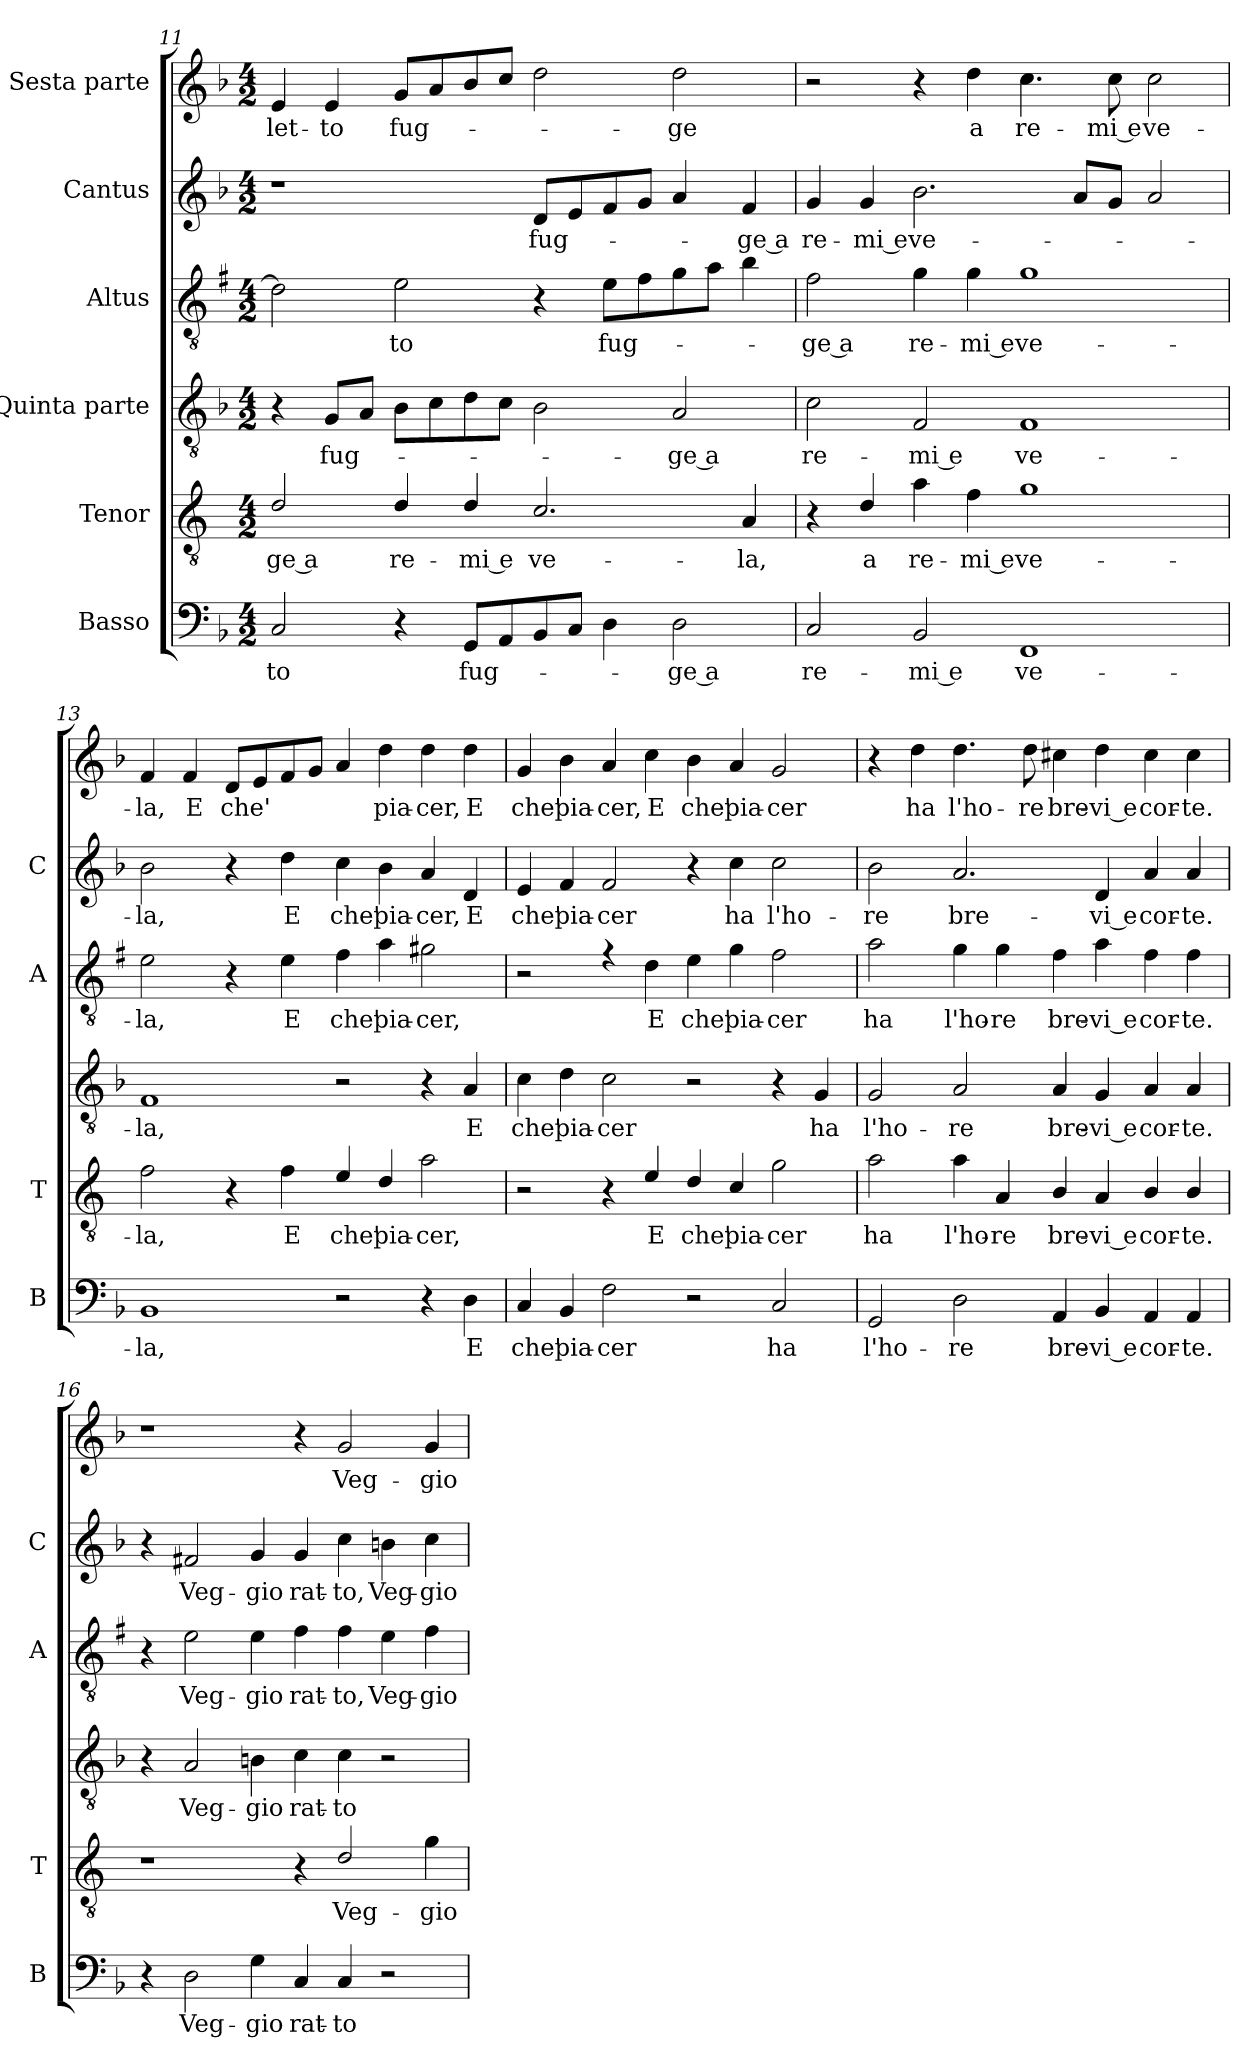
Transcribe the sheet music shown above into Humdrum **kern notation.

**kern	**text	**kern	**text	**kern	**text	**kern	**text	**kern	**text	**kern	**text
*part6	*part6	*part5	*part5	*part4	*part4	*part3	*part3	*part2	*part2	*part1	*part1
*staff6	*staff6	*staff5	*staff5	*staff4	*staff4	*staff3	*staff3	*staff2	*staff2	*staff1	*staff1
*I"Basso	*	*I"Tenor	*	*I"Quinta parte	*	*I"Altus	*	*I"Cantus	*	*I"Sesta parte	*
*I'B	*	*I'T	*	*	*	*I'A	*	*I'C	*	*	*
*clefF4	*	*clefGv2	*	*clefGv2	*	*clefGv2	*	*clefG2	*	*clefG2	*
*	*	*ITrd4c7	*	*	*	*ITrd1c2	*	*	*	*	*
*k[b-]	*	*k[b-]	*	*k[b-]	*	*k[b-]	*	*k[b-]	*	*k[b-]	*
*F:	*	*F:	*	*F:	*	*F:	*	*F:	*	*F:	*
*M4/2	*	*M4/2	*	*M4/2	*	*M4/2	*	*M4/2	*	*M4/2	*
=11	=11	=11	=11	=11	=11	=11	=11	=11	=11	=11	=11
!	!LO:LY:b	!	!LO:LY:b	!	!	!	!	!	!	!	!LO:LY:b
2C/	-to	2G/	-ge a	4r	.	2c\]	.	1r	.	4e/	-let-
!	!	!	!	!	!LO:LY:b	!	!	!	!	!	!LO:LY:b
.	.	.	.	8G/L	fug-	.	.	.	.	4e/	-to
.	.	.	.	8A/J	.	.	.	.	.	.	.
!	!	!	!LO:LY:b	!	!	!	!LO:LY:b	!	!	!	!LO:LY:b
4r	.	4G/	re-	8B-\L	.	2d\	-to	.	.	8g/L	fug-
.	.	.	.	8c\	.	.	.	.	.	8a/	.
!	!LO:LY:b	!	!LO:LY:b	!	!	!	!	!	!	!	!
8GG/L	fug-	4G/	-mi e	8d\	.	.	.	.	.	8b-/	.
8AA/	.	.	.	8c\J	.	.	.	.	.	8cc/J	.
!	!	!	!LO:LY:b	!	!	!	!	!	!LO:LY:b	!	!
8BB-/	.	2.F/	ve-	2B-\	.	4r	.	8d/L	fug-	2dd\	.
8C/J	.	.	.	.	.	.	.	8e/	.	.	.
!	!	!	!	!	!	!	!LO:LY:b	!	!	!	!
4D\	.	.	.	.	.	8d\L	fug-	8f/	.	.	.
.	.	.	.	.	.	8e\	.	8g/J	.	.	.
!	!LO:LY:b	!	!	!	!LO:LY:b	!	!	!	!	!	!LO:LY:b
2D\	-ge a	.	.	2A/	-ge a	8f\	.	4a/	.	2dd\	-ge
.	.	.	.	.	.	8g\J	.	.	.	.	.
!	!	!	!LO:LY:b	!	!	!	!	!	!LO:LY:b	!	!
.	.	4D/	-la,	.	.	4a\	.	4f/	-ge a	.	.
=12	=12	=12	=12	=12	=12	=12	=12	=12	=12	=12	=12
!	!LO:LY:b	!	!	!	!LO:LY:b	!	!LO:LY:b	!	!LO:LY:b	!	!
2C/	re-	4r	.	2c\	re-	2e\	-ge a	4g/	re-	2r	.
!	!	!	!LO:LY:b	!	!	!	!	!	!LO:LY:b	!	!
.	.	4G/	a	.	.	.	.	4g/	-mi e	.	.
!	!LO:LY:b	!	!LO:LY:b	!	!LO:LY:b	!	!LO:LY:b	!	!LO:LY:b	!	!
2BB-/	-mi e	4d\	re-	2F/	-mi e	4f\	re-	2.b-\	ve-	4r	.
!	!	!	!LO:LY:b	!	!	!	!LO:LY:b	!	!	!	!LO:LY:b
.	.	4B-\	-mi e	.	.	4f\	-mi e	.	.	4dd\	a
!	!LO:LY:b	!	!LO:LY:b	!	!LO:LY:b	!	!LO:LY:b	!	!	!	!LO:LY:b
1FF	ve-	1c	ve-	1F	ve-	1f	ve-	.	.	4.cc\	re-
.	.	.	.	.	.	.	.	8a/L	.	.	.
!	!	!	!	!	!	!	!	!	!	!	!LO:LY:b
.	.	.	.	.	.	.	.	8g/J	.	8cc\	-mi e
!	!	!	!	!	!	!	!	!	!	!	!LO:LY:b
.	.	.	.	.	.	.	.	2a/	.	2cc\	ve-
=13	=13	=13	=13	=13	=13	=13	=13	=13	=13	=13	=13
!	!LO:LY:b	!	!LO:LY:b	!	!LO:LY:b	!	!LO:LY:b	!	!LO:LY:b	!	!LO:LY:b
1BB-	-la,	2B-\	-la,	1F	-la,	2d\	-la,	2b-\	-la,	4f/	-la,
!	!	!	!	!	!	!	!	!	!	!	!LO:LY:b
.	.	.	.	.	.	.	.	.	.	4f/	E
!	!	!	!	!	!	!	!	!	!	!	!LO:LY:b
.	.	4r	.	.	.	4r	.	4r	.	8d/L	che'
.	.	.	.	.	.	.	.	.	.	8e/	.
!	!	!	!LO:LY:b	!	!	!	!LO:LY:b	!	!LO:LY:b	!	!
.	.	4B-\	E	.	.	4d\	E	4dd\	E	8f/	.
.	.	.	.	.	.	.	.	.	.	8g/J	.
!	!	!	!LO:LY:b	!	!	!	!LO:LY:b	!	!LO:LY:b	!	!
2r	.	4A/	che'	2r	.	4e\	che'	4cc\	che'	4a/	.
!	!	!	!LO:LY:b	!	!	!	!LO:LY:b	!	!LO:LY:b	!	!LO:LY:b
.	.	4G/	pia-	.	.	4g\	pia-	4b-\	pia-	4dd\	pia-
!	!	!	!LO:LY:b	!	!	!	!LO:LY:b	!	!LO:LY:b	!	!LO:LY:b
4r	.	2d\	-cer,	4r	.	2f#X\	-cer,	4a/	-cer,	4dd\	-cer,
!	!LO:LY:b	!	!	!	!LO:LY:b	!	!	!	!LO:LY:b	!	!LO:LY:b
4D\	E	.	.	4A/	E	.	.	4d/	E	4dd\	E
=14	=14	=14	=14	=14	=14	=14	=14	=14	=14	=14	=14
!	!LO:LY:b	!	!	!	!LO:LY:b	!	!	!	!LO:LY:b	!	!LO:LY:b
4C/	che'	2r	.	4c\	che'	2r	.	4e/	che'	4g/	che'
!	!LO:LY:b	!	!	!	!LO:LY:b	!	!	!	!LO:LY:b	!	!LO:LY:b
4BB-/	pia-	.	.	4d\	pia-	.	.	4f/	pia-	4b-\	pia-
!	!LO:LY:b	!	!	!	!LO:LY:b	!	!	!	!LO:LY:b	!	!LO:LY:b
2F\	-cer	4r	.	2c\	-cer	4rf	.	2f/	-cer	4a/	-cer,
!	!	!	!LO:LY:b	!	!	!	!LO:LY:b	!	!	!	!LO:LY:b
.	.	4A/	E	.	.	4c\	E	.	.	4cc\	E
!	!	!	!LO:LY:b	!	!	!	!LO:LY:b	!	!	!	!LO:LY:b
2r	.	4G/	che'	2r	.	4d\	che'	4r	.	4b-\	che'
!	!	!	!LO:LY:b	!	!	!	!LO:LY:b	!	!LO:LY:b	!	!LO:LY:b
.	.	4F/	pia-	.	.	4f\	pia-	4cc\	ha	4a/	pia-
!	!LO:LY:b	!	!LO:LY:b	!	!	!	!LO:LY:b	!	!LO:LY:b	!	!LO:LY:b
2C/	ha	2c\	-cer	4r	.	2e\	-cer	2cc\	l'ho-	2g/	-cer
!	!	!	!	!	!LO:LY:b	!	!	!	!	!	!
.	.	.	.	4G/	ha	.	.	.	.	.	.
!!LO:LB:g=z
=15	=15	=15	=15	=15	=15	=15	=15	=15	=15	=15	=15
!	!LO:LY:b	!	!LO:LY:b	!	!LO:LY:b	!	!LO:LY:b	!	!LO:LY:b	!	!
2GG/	l'ho-	2d\	ha	2G/	l'ho-	2g\	ha	2b-\	-re	4r	.
!	!	!	!	!	!	!	!	!	!	!	!LO:LY:b
.	.	.	.	.	.	.	.	.	.	4dd\	ha
!	!LO:LY:b	!	!LO:LY:b	!	!LO:LY:b	!	!LO:LY:b	!	!LO:LY:b	!	!LO:LY:b
2D\	-re	4d\	l'ho-	2A/	-re	4f\	l'ho-	2.a/	bre-	4.dd\	l'ho-
!	!	!	!LO:LY:b	!	!	!	!LO:LY:b	!	!	!	!
.	.	4D/	-re	.	.	4f\	-re	.	.	.	.
!	!	!	!	!	!	!	!	!	!	!	!LO:LY:b
.	.	.	.	.	.	.	.	.	.	8dd\	-re
!	!LO:LY:b	!	!LO:LY:b	!	!LO:LY:b	!	!LO:LY:b	!	!	!	!LO:LY:b
4AA/	bre-	4E/	bre-	4A/	bre-	4e\	bre-	.	.	4cc#X\	bre-
!	!LO:LY:b	!	!LO:LY:b	!	!LO:LY:b	!	!LO:LY:b	!	!LO:LY:b	!	!LO:LY:b
4BB-/	-vi e	4D/	-vi e	4G/	-vi e	4g\	-vi e	4d/	-vi e	4dd\	-vi e
!	!LO:LY:b	!	!LO:LY:b	!	!LO:LY:b	!	!LO:LY:b	!	!LO:LY:b	!	!LO:LY:b
4AA/	cor-	4E/	cor-	4A/	cor-	4e\	cor-	4a/	cor-	4cc#\	cor-
!	!LO:LY:b	!	!LO:LY:b	!	!LO:LY:b	!	!LO:LY:b	!	!LO:LY:b	!	!LO:LY:b
4AA/	-te.	4E/	-te.	4A/	-te.	4e\	-te.	4a/	-te.	4cc#\	-te.
=16	=16	=16	=16	=16	=16	=16	=16	=16	=16	=16	=16
4r	.	1r	.	4r	.	4r	.	4r	.	1r	.
!	!LO:LY:b	!	!	!	!LO:LY:b	!	!LO:LY:b	!	!LO:LY:b	!	!
2D\	Veg-	.	.	2A/	Veg-	2d\	Veg-	2f#X/	Veg-	.	.
!	!LO:LY:b	!	!	!	!LO:LY:b	!	!LO:LY:b	!	!LO:LY:b	!	!
4G\	-gio	.	.	4Bn\	-gio	4d\	-gio	4g/	-gio	.	.
!	!LO:LY:b	!	!	!	!LO:LY:b	!	!LO:LY:b	!	!LO:LY:b	!	!
4C/	rat-	4r	.	4c\	rat-	4e\	rat-	4g/	rat-	4r	.
!	!LO:LY:b	!	!LO:LY:b	!	!LO:LY:b	!	!LO:LY:b	!	!LO:LY:b	!	!LO:LY:b
4C/	-to	2G/	Veg-	4c\	-to	4e\	-to,	4cc\	-to,	2g/	Veg-
!	!	!	!	!	!	!	!LO:LY:b	!	!LO:LY:b	!	!
2r	.	.	.	2r	.	4d\	Veg-	4bn\	Veg-	.	.
!	!	!	!LO:LY:b	!	!	!	!LO:LY:b	!	!LO:LY:b	!	!LO:LY:b
.	.	4c\	-gio	.	.	4e\	-gio	4cc\	-gio	4g/	-gio
=	=	=	=	=	=	=	=	=	=	=	=
*-	*-	*-	*-	*-	*-	*-	*-	*-	*-	*-	*-
